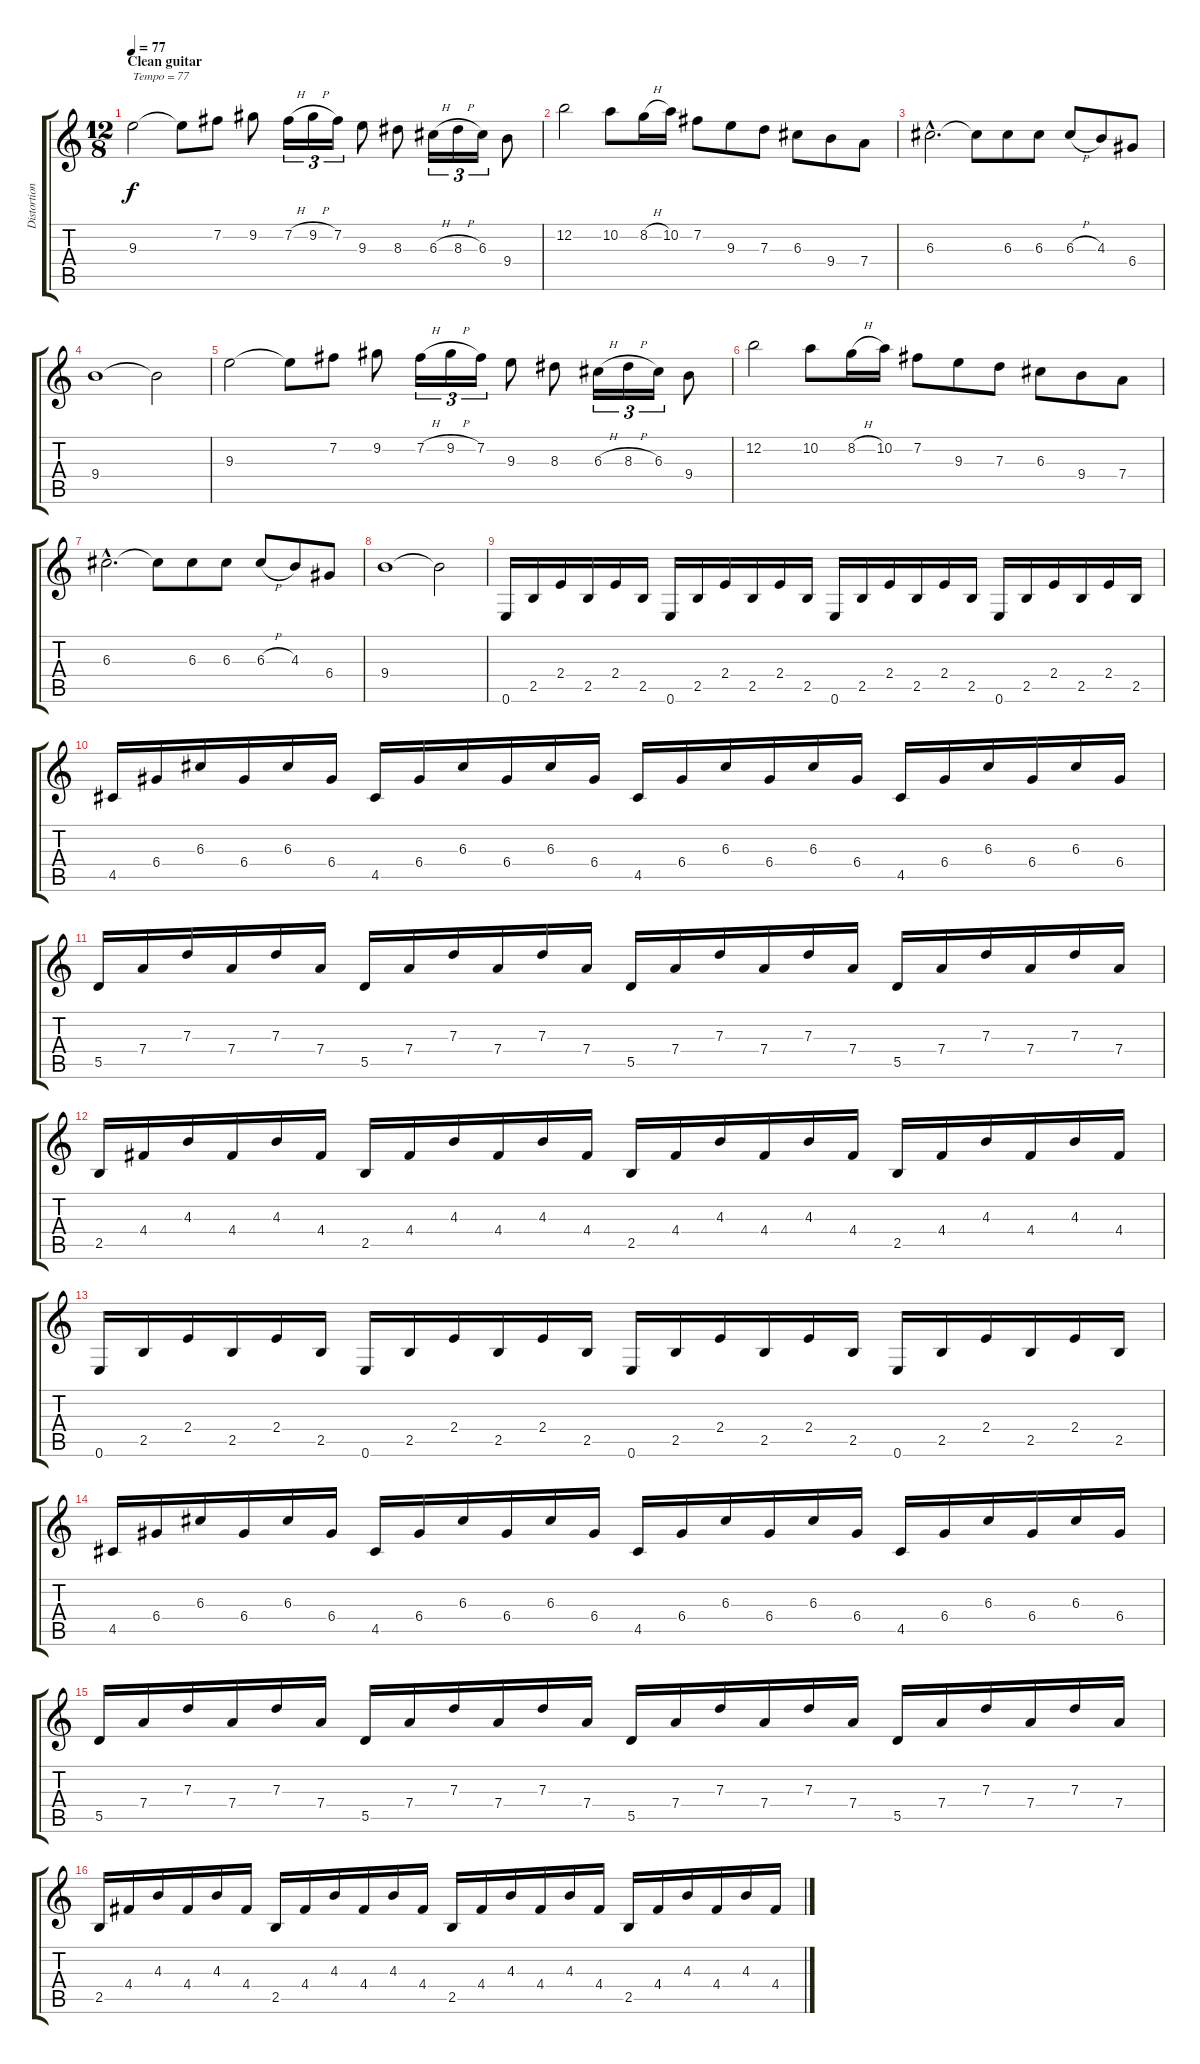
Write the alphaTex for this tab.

\track ("Distortion Guitar 1" "Distortion") {instrument distortionguitar}
\staff {score tabs}
\tuning (E4 B3 G3 D3 A2 E2) {hide}
\ts (12 8)
\section ("" "Clean guitar")
\tempo 77
\clef g2
\ks c
9.3.2{txt "Tempo = 77" dy f instrument acousticguitarsteel} 9.3{t}.8 7.2.8{txt ""} 9.2.8 7.2{h}.16{tu (3 2)} 9.2{h}.16{tu (3 2)} 7.2.16{tu (3 2)} 9.3.8 8.3.8 6.3{h}.16{tu (3 2)} 8.3{h}.16{tu (3 2)} 6.3.16{tu (3 2)} 9.4.8 |
12.2.2 10.2.8 8.2{h}.16 10.2.16 7.2.8 9.3.8 7.3.8 6.3.8 9.4.8 7.4.8 |
6.3{hac}.2{d} 6.3{t}.8 6.3.8 6.3.8 6.3{h}.8 4.3.8 6.4.8 |
9.4.1 9.4{t}.2 |
9.3.2 9.3{t}.8 7.2.8 9.2.8 7.2{h}.16{tu (3 2)} 9.2{h}.16{tu (3 2)} 7.2.16{tu (3 2)} 9.3.8 8.3.8 6.3{h}.16{tu (3 2)} 8.3{h}.16{tu (3 2)} 6.3.16{tu (3 2)} 9.4.8 |
12.2.2 10.2.8 8.2{h}.16 10.2.16 7.2.8 9.3.8 7.3.8 6.3.8 9.4.8 7.4.8 |
6.3{hac}.2{d} 6.3{t}.8 6.3.8 6.3.8 6.3{h}.8 4.3.8 6.4.8 |
9.4.1 9.4{t}.2 |
0.6.16 2.5.16 2.4.16 2.5.16 2.4.16 2.5.16 0.6.16 2.5.16 2.4.16 2.5.16 2.4.16 2.5.16 0.6.16 2.5.16 2.4.16 2.5.16 2.4.16 2.5.16 0.6.16 2.5.16 2.4.16 2.5.16 2.4.16 2.5.16 |
4.5.16 6.4.16 6.3.16 6.4.16 6.3.16 6.4.16 4.5.16 6.4.16 6.3.16 6.4.16 6.3.16 6.4.16 4.5.16 6.4.16 6.3.16 6.4.16 6.3.16 6.4.16 4.5.16 6.4.16 6.3.16 6.4.16 6.3.16 6.4.16 |
5.5.16 7.4.16 7.3.16 7.4.16 7.3.16 7.4.16 5.5.16 7.4.16 7.3.16 7.4.16 7.3.16 7.4.16 5.5.16 7.4.16 7.3.16 7.4.16 7.3.16 7.4.16 5.5.16 7.4.16 7.3.16 7.4.16 7.3.16 7.4.16 |
2.5.16 4.4.16 4.3.16 4.4.16 4.3.16 4.4.16 2.5.16 4.4.16 4.3.16 4.4.16 4.3.16 4.4.16 2.5.16 4.4.16 4.3.16 4.4.16 4.3.16 4.4.16 2.5.16 4.4.16 4.3.16 4.4.16 4.3.16 4.4.16 |
0.6.16 2.5.16 2.4.16 2.5.16 2.4.16 2.5.16 0.6.16 2.5.16 2.4.16 2.5.16 2.4.16 2.5.16 0.6.16 2.5.16 2.4.16 2.5.16 2.4.16 2.5.16 0.6.16 2.5.16 2.4.16 2.5.16 2.4.16 2.5.16 |
4.5.16 6.4.16 6.3.16 6.4.16 6.3.16 6.4.16 4.5.16 6.4.16 6.3.16 6.4.16 6.3.16 6.4.16 4.5.16 6.4.16 6.3.16 6.4.16 6.3.16 6.4.16 4.5.16 6.4.16 6.3.16 6.4.16 6.3.16 6.4.16 |
5.5.16 7.4.16 7.3.16 7.4.16 7.3.16 7.4.16 5.5.16 7.4.16 7.3.16 7.4.16 7.3.16 7.4.16 5.5.16 7.4.16 7.3.16 7.4.16 7.3.16 7.4.16 5.5.16 7.4.16 7.3.16 7.4.16 7.3.16 7.4.16 |
2.5.16 4.4.16 4.3.16 4.4.16 4.3.16 4.4.16 2.5.16 4.4.16 4.3.16 4.4.16 4.3.16 4.4.16 2.5.16 4.4.16 4.3.16 4.4.16 4.3.16 4.4.16 2.5.16 4.4.16 4.3.16 4.4.16 4.3.16 4.4.16
